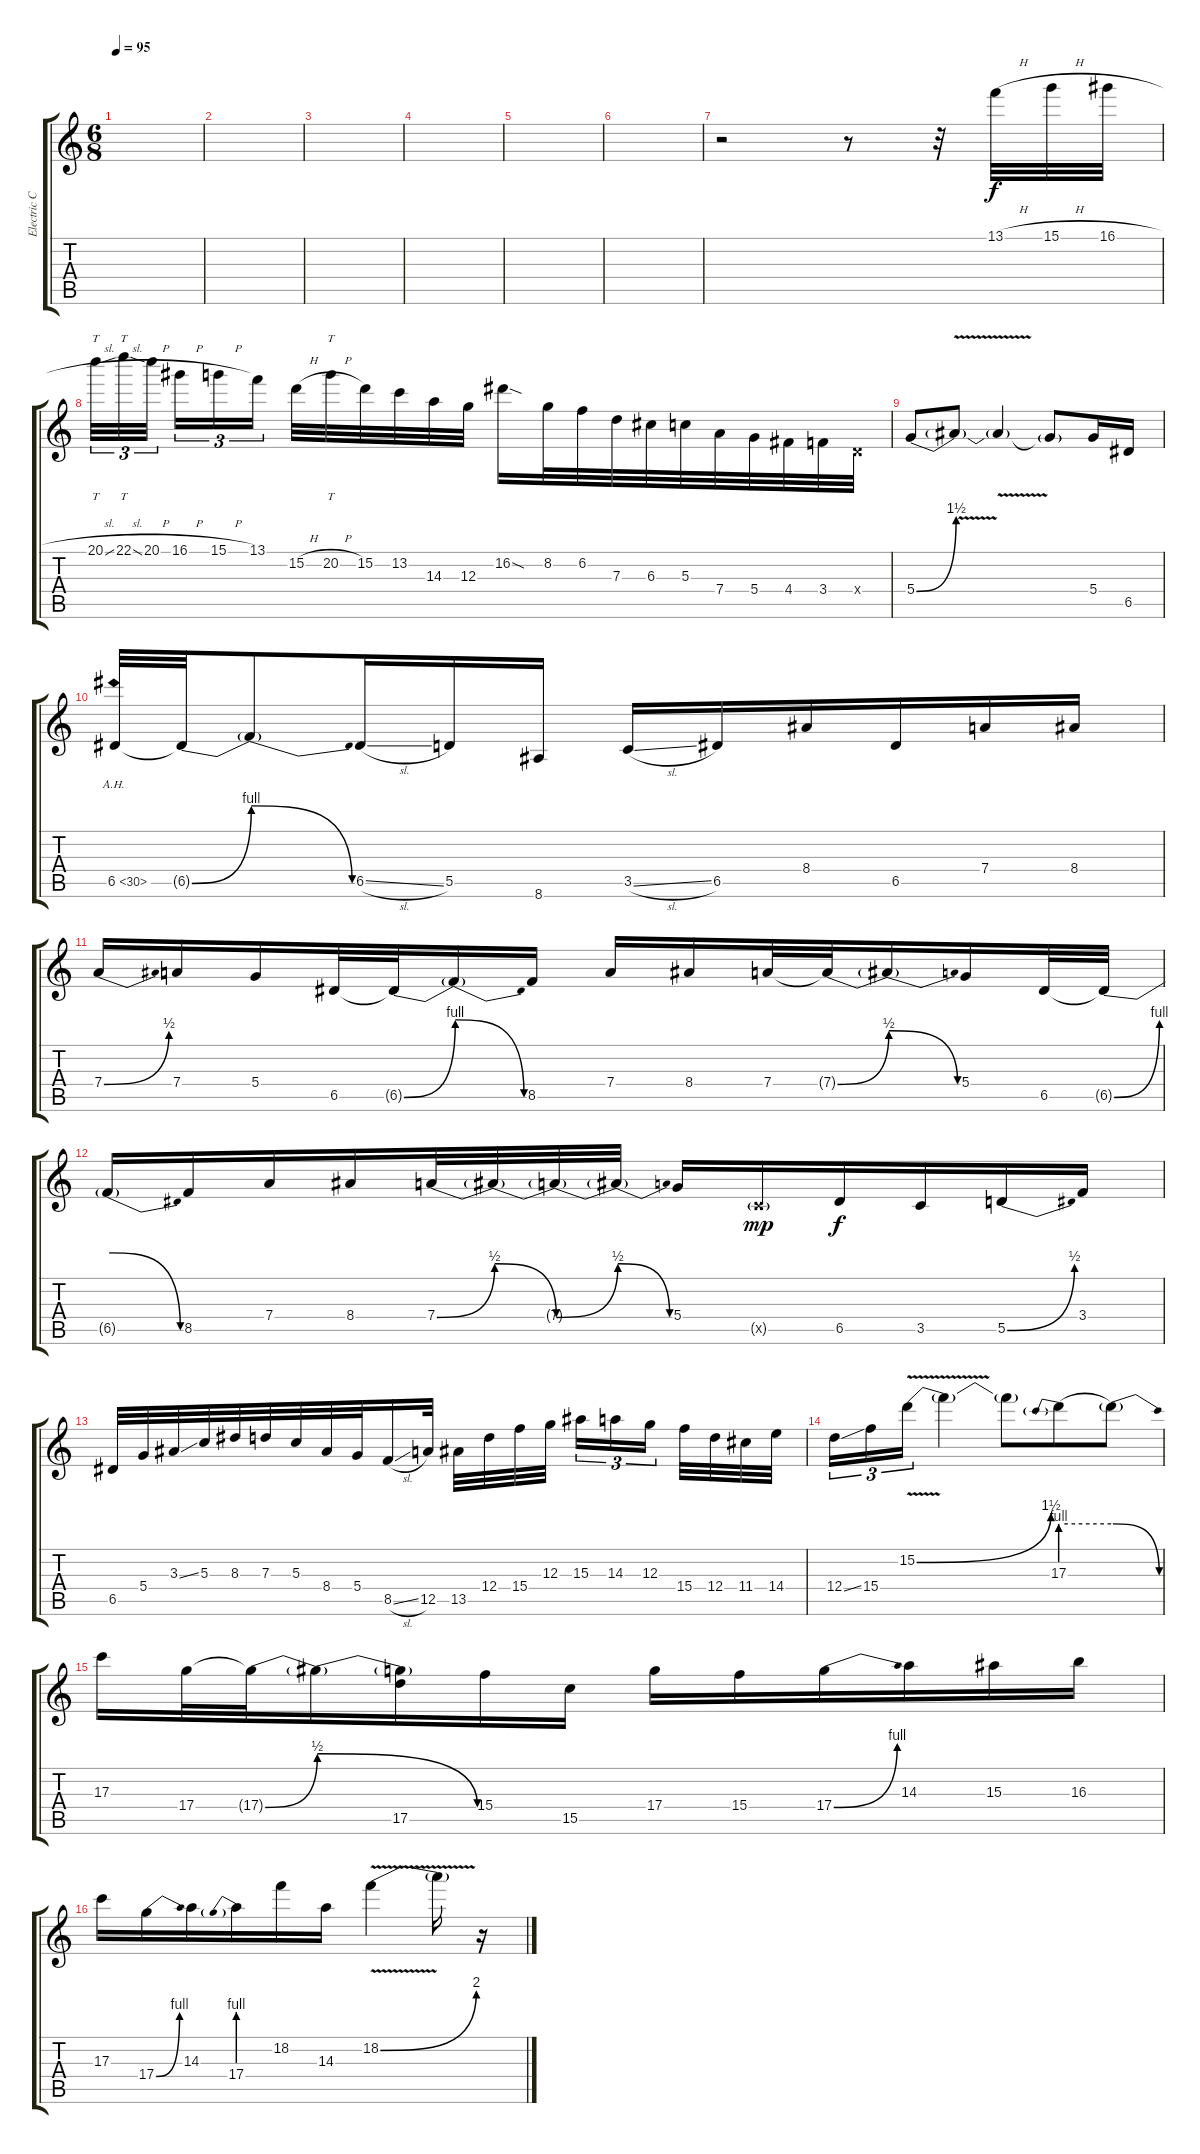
\track ("Electric Center" "Electric C") {instrument distortionguitar}
\staff {score tabs}
\tuning (E4 B3 G3 D3 A2 D2) {hide}
\ts (6 8)
\tempo 95
\clef g2
\ks c
|
|
|
|
|
|
r.2{volume 16} r.8 r.32 13.1{h}.32{dy f} 15.1{h}.32 16.1{h}.32 |
20.1{sl}.32{tt tu (3 2)} 22.1{sl}.32{tt tu (3 2)} 20.1{h}.32{tu (3 2) beam splitsecondary} 16.1{h}.16{tu (3 2)} 15.1{h}.16{tu (3 2)} 13.1.16{tu (3 2) beam splitsecondary} 15.2{h}.32 20.2{h}.32{tt} 15.2.32 13.2.32 14.3.32 12.3.32 16.2{sod}.16 8.2.32 6.2.32 7.3.32 6.3.32 5.3.32 7.4.32 5.4.32 4.4.32 3.4.32 0.4{x}.32 |
5.4{be (bend 0 0 60 6)}.8 5.4{v t}.8 5.4{t}.4 5.4{t}.8 5.4.16 6.5.16 |
6.5{ah 24}.32 6.5{be (bend 0 0 60 4) t}.32 6.5{be (release 0 4 60 0) t}.8 6.5{sl}.16 5.5.16 8.6.16 3.5{sl}.16 6.5.16 8.4.16 6.5.16 7.4.16 8.4.16 |
7.4{be (bend 0 0 60 2)}.16 7.4.16 5.4.16 6.5.32 6.5{be (bend 0 0 60 4) t}.32 6.5{be (release 0 4 60 0) t}.16 8.5.16 7.4.16 8.4.16 7.4.32 7.4{be (bend 0 0 60 2) t}.32 7.4{be (release 0 2 60 0) t}.16 5.4.16 6.5.32 6.5{be (bend 0 0 60 4) t}.32 |
6.5{be (release 0 4 60 0) t}.16 8.5.16 7.4.16 8.4.16 7.4{be (bend 0 0 60 2)}.32 7.4{be (release 0 2 60 0) t}.32 7.4{be (bend 0 0 60 2) t}.32 7.4{be (release 0 2 60 0) t}.32 5.4.16 3.5{g x}.16{dy mp} 6.5.16{dy f} 3.5.16 5.5{be (bend 0 0 60 2)}.16 3.4.16 |
6.5.32 5.4.32 3.3{ss}.32 5.3.32 8.3.32 7.3.32 5.3.32 8.4.32 5.4.32 8.5{sl}.16 12.5.32 13.5.32 12.4.32 15.4.32 12.3.32{beam splitsecondary} 15.3.16{tu (3 2)} 14.3.16{tu (3 2)} 12.3.16{tu (3 2) beam splitsecondary} 15.4.32 12.4.32 11.4.32 14.4.32 |
12.4{ss}.16{tu (3 2)} 15.4.16{tu (3 2)} 15.2{be (bend 0 0 60 6) v}.16{tu (3 2)} 15.2{t}.4 15.2{t}.8 17.3{be (prebend 0 4 60 4)}.8 17.3{be (release 0 4 60 0) t}.8 |
17.3.16 17.4.32 17.4{be (bend 0 0 60 2) t}.32 17.4{be (release 0 2 60 0) t}.16 (17.4{t} 17.5).16 15.4.16 15.5.16 17.4.16 15.4.16 17.4{be (bend 0 0 60 4)}.16 14.3.16 15.3.16 16.3.16 |
17.3.16 17.4{be (bend 0 0 60 4)}.16 14.3.16 17.4{be (prebend 0 4 60 4)}.16 18.2.16 14.3.16 18.2{be (bend 0 0 60 8) v}.4 18.2{t}.16 r.16
